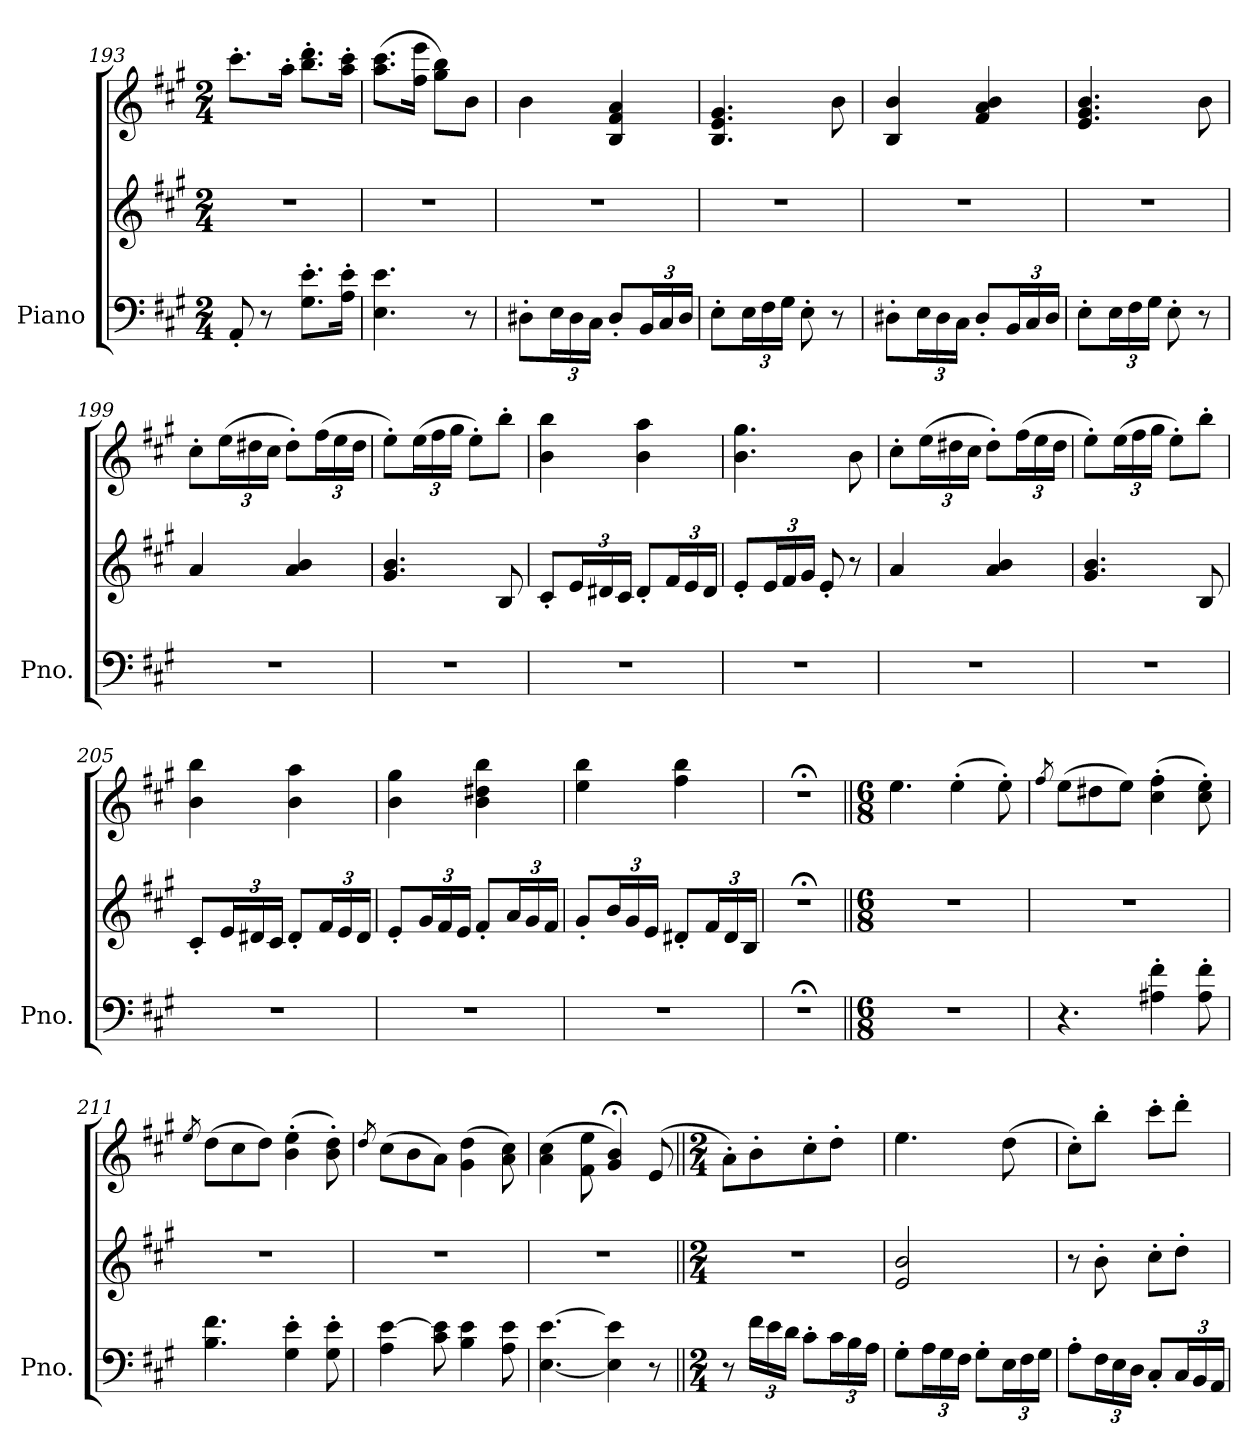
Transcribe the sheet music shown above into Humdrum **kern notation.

**kern	**kern	**kern
*part1	*part1	*part1
*staff3	*staff2	*staff1
*I"Piano	*	*
*I'Pno.	*	*
*clefF4	*clefG2	*clefG2
*k[f#c#g#]	*k[f#c#g#]	*k[f#c#g#]
*M2/4	*M2/4	*M2/4
=193	=193	=193
8AA'/	2r	8.ccc#'\L
8r	.	.
.	.	16aa'\Jk
8.G#\' 8.e\'L	.	8.bb\' 8.ddd\'L
16A\' 16e\'Jk	.	16aa\' 16ccc#\'Jk
=194	=194	=194
4.E\ 4.e\	2r	(>8.aa\ 8.ccc#\L
.	.	16ff#\ 16eee\Jk
.	.	8gg#\ 8bb\L)
8r	.	8b\J
=195	=195	=195
8D#X'\L	2r	4b\
*Xbrackettup	*	*
24E\L	.	.
24D#\	.	.
24C#\JJ	.	.
8D#'/L	.	4B/ 4f#/ 4a/
24BB/L	.	.
24C#/	.	.
24D#/JJ	.	.
=196	=196	=196
8E'\L	2r	4.B/ 4.e/ 4.g#/
24E\L	.	.
24F#\	.	.
24G#\JJ	.	.
8E'\	.	.
8r	.	8b\
=197	=197	=197
8D#X'\L	2r	4B/ 4b/
24E\L	.	.
24D#\	.	.
24C#\JJ	.	.
8D#'/L	.	4f#/ 4a/ 4b/
24BB/L	.	.
24C#/	.	.
24D#/JJ	.	.
=198	=198	=198
8E'\L	2r	4.e/ 4.g#/ 4.b/
24E\L	.	.
24F#\	.	.
24G#\JJ	.	.
8E'\	.	.
8r	.	8b\
=199	=199	=199
2r	4a/	8cc#'\L
*	*	*Xbrackettup
.	.	(>24ee\L
.	.	24dd#X\
.	.	24cc#\JJ
.	4a/ 4b/	8dd#'\L)
.	.	(>24ff#\L
.	.	24ee\
.	.	24dd#\JJ
=200	=200	=200
2r	4.g#/ 4.b/	8ee'\L)
.	.	(>24ee\L
.	.	24ff#\
.	.	24gg#\JJ
.	.	8ee'\L)
.	8B/	8bb'\J
=201	=201	=201
2r	8c#'/L	4b\ 4bb\
*	*Xbrackettup	*
.	24e/L	.
.	24d#X/	.
.	24c#/JJ	.
.	8d#'/L	4b\ 4aa\
.	24f#/L	.
.	24e/	.
.	24d#/JJ	.
=202	=202	=202
2r	8e'/L	4.b\ 4.gg#\
.	24e/L	.
.	24f#/	.
.	24g#/JJ	.
.	8e'/	.
.	8r	8b\
=203	=203	=203
2r	4a/	8cc#'\L
.	.	(>24ee\L
.	.	24dd#X\
.	.	24cc#\JJ
.	4a/ 4b/	8dd#'\L)
.	.	(>24ff#\L
.	.	24ee\
.	.	24dd#\JJ
=204	=204	=204
2r	4.g#/ 4.b/	8ee'\L)
.	.	(>24ee\L
.	.	24ff#\
.	.	24gg#\JJ
.	.	8ee'\L)
.	8B/	8bb'\J
=205	=205	=205
2r	8c#'/L	4b\ 4bb\
.	24e/L	.
.	24d#X/	.
.	24c#/JJ	.
.	8d#'/L	4b\ 4aa\
.	24f#/L	.
.	24e/	.
.	24d#/JJ	.
=206	=206	=206
2r	8e'/L	4b\ 4gg#\
.	24g#/L	.
.	24f#/	.
.	24e/JJ	.
.	8f#'/L	4b\ 4dd#X\ 4bb\
.	24a/L	.
.	24g#/	.
.	24f#/JJ	.
=207	=207	=207
2r	8g#'/L	4ee\ 4bb\
.	24b/L	.
.	24g#/	.
.	24e/JJ	.
.	8d#X'/L	4ff#\ 4bb\
.	24f#/L	.
.	24d#/	.
.	24B/JJ	.
=208	=208	=208
2r;<	2r;<	2r;<
=209||	=209||	=209||
*M6/8	*M6/8	*M6/8
2.r	2.r	4.ee\
.	.	(>4ee'\
.	.	8ee'\)
=210	=210	=210
.	.	8qff#/
4.r	2.r	(>8ee\L
.	.	8dd#X\
.	.	8ee\J)
4A#X\' 4f#\'	.	(>4cc#\' 4ff#\'
8A#\' 8f#\'	.	8cc#\' 8ee\')
=211	=211	=211
.	.	8qee/
4.B\ 4.f#\	2.r	(>8dd\L
.	.	8cc#\
.	.	8dd\J)
4G#\' 4e\'	.	(>4b\' 4ee\'
8G#\' 8e\'	.	8b\' 8dd\')
=212	=212	=212
.	.	8qdd/
4A\ [4e\	2.r	(>8cc#\L
.	.	8b\
8c#\ 8e\]	.	8a\J)
4B\ 4e\	.	(>4g#\ 4dd\
8A\ 8e\	.	8a\ 8cc#\)
=213	=213	=213
[4.E\ [4.e\	2.r	(>4a\ 4cc#\
.	.	8f#\ 8ee\
4E\] 4e\]	.	4g#/;< 4b/;<)
8r	.	(<8e/
=214||	=214||	=214||
*M2/4	*M2/4	*M2/4
8r	2r	8a'\L)
24f#\LL	.	8b'\
24e\	.	.
24d\JJ	.	.
8c#'\L	.	8cc#'\
24c#\L	.	8dd'\J
24B\	.	.
24A\JJ	.	.
=215	=215	=215
8G#'\L	2e/ 2b/	4.ee\
24A\L	.	.
24G#\	.	.
24F#\JJ	.	.
8G#'\L	.	.
24E\L	.	(>8dd\
24F#\	.	.
24G#\JJ	.	.
=216	=216	=216
8A'\L	8r	8cc#'\L)
24F#\L	8b'\	8bb'\J
24E\	.	.
24D\JJ	.	.
8C#'/L	8cc#'\L	8ccc#'\L
24C#/L	8dd'\J	8ddd'\J
24BB/	.	.
24AA/JJ	.	.
=	=	=
*-	*-	*-
